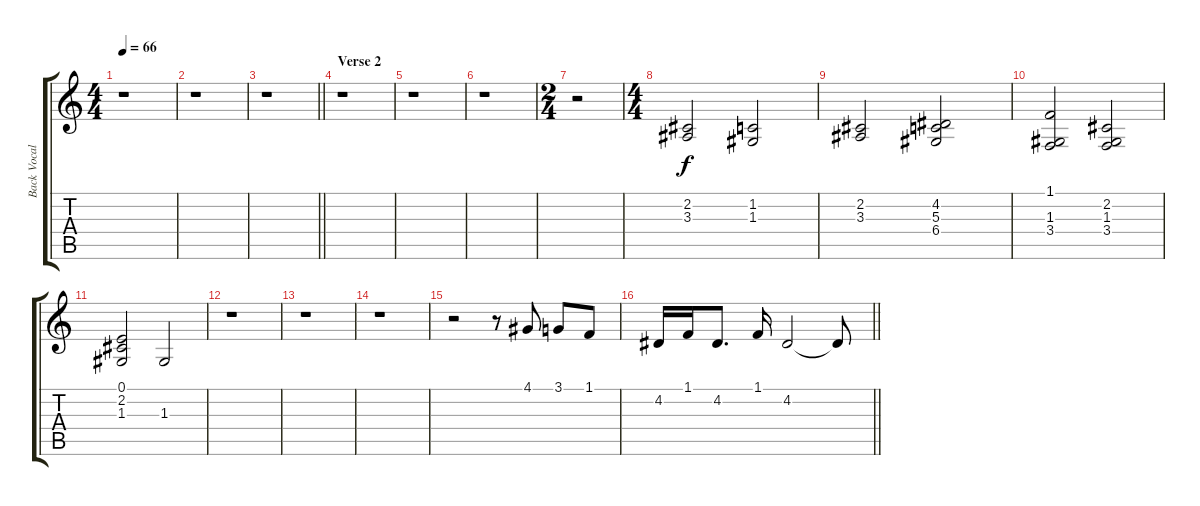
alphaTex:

\track ("Back Vocals: Band" "Back Vocal") {instrument voiceoohs}
\staff {score tabs}
\tuning (E4 B3 G3 D3 A2 E2) {hide}
\ts (4 4)
\tempo 66
\clef g2
\ks c
r.1{dy f} |
r.1 |
\barLineRight lightlight
r.1 |
\section ("" "Verse 2")
r.1 |
r.1 |
r.1 |
\ts (2 4)
r.2 |
\ts (4 4)
(2.2 3.3).2 (1.2 1.3).2 |
(2.2 3.3).2 (4.2 5.3 6.4).2 |
(1.1 1.3 3.4).2 (2.2 1.3 3.4).2 |
(0.1 2.2 1.3).2 1.3.2 |
r.1 |
r.1 |
r.1 |
r.2 r.8 4.1.8 3.1.8 1.1.8 |
\barLineRight lightlight
4.2.16 1.1.16 4.2.8{d} 1.1.16 4.2.2 4.2{t}.8
